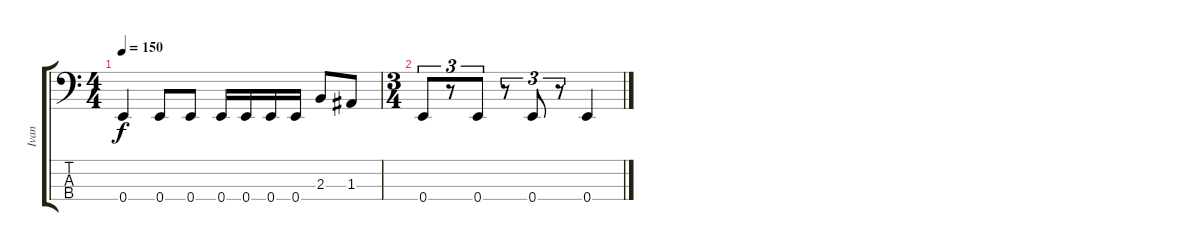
\track ("Ivan" "Ivan") {instrument electricbasspick}
\staff {score tabs}
\tuning (G2 D2 A1 E1) {hide}
\ts (4 4)
\tempo 150
\clef f4
\ks c
0.4.4{dy f} 0.4.8 0.4.8 0.4.16 0.4.16 0.4.16 0.4.16 2.3.8 1.3.8 |
\ts (3 4)
0.4.8{tu (3 2)} r.8{tu (3 2)} 0.4.8{tu (3 2)} r.8{tu (3 2)} 0.4.8{tu (3 2)} r.8{tu (3 2)} 0.4.4
